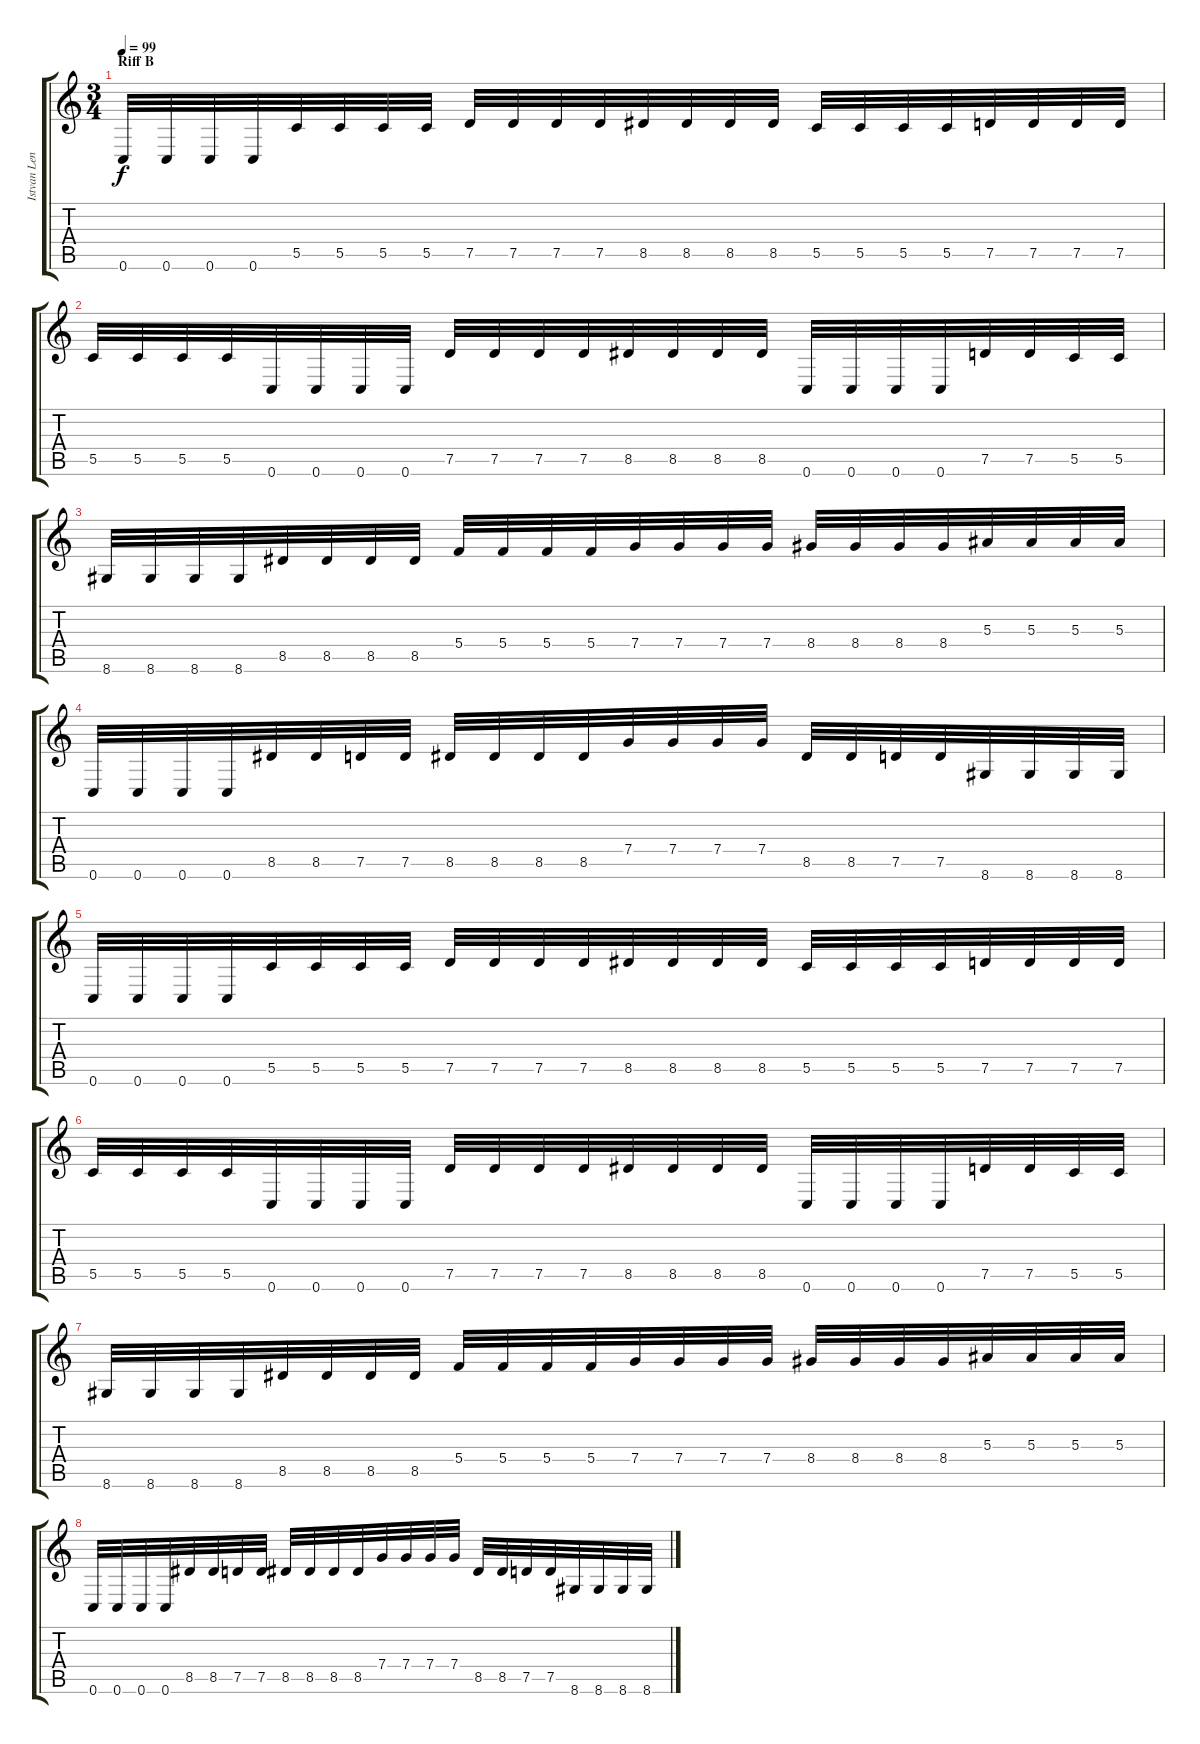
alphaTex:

\track ("Istvan Lendvay (Lead)" "Istvan Len") {instrument overdrivenguitar}
\staff {score tabs}
\tuning (D4 A3 F3 C3 G2 C2) {hide}
\ts (3 4)
\section ("" "Riff B")
\tempo 99
\clef g2
\ks c
0.6.32{dy f} 0.6.32 0.6.32 0.6.32 5.5.32 5.5.32 5.5.32 5.5.32 7.5.32 7.5.32 7.5.32 7.5.32 8.5.32 8.5.32 8.5.32 8.5.32 5.5.32 5.5.32 5.5.32 5.5.32 7.5.32 7.5.32 7.5.32 7.5.32 |
5.5.32 5.5.32 5.5.32 5.5.32 0.6.32 0.6.32 0.6.32 0.6.32 7.5.32 7.5.32 7.5.32 7.5.32 8.5.32 8.5.32 8.5.32 8.5.32 0.6.32 0.6.32 0.6.32 0.6.32 7.5.32 7.5.32 5.5.32 5.5.32 |
8.6.32 8.6.32 8.6.32 8.6.32 8.5.32 8.5.32 8.5.32 8.5.32 5.4.32 5.4.32 5.4.32 5.4.32 7.4.32 7.4.32 7.4.32 7.4.32 8.4.32 8.4.32 8.4.32 8.4.32 5.3.32 5.3.32 5.3.32 5.3.32 |
0.6.32 0.6.32 0.6.32 0.6.32 8.5.32 8.5.32 7.5.32 7.5.32 8.5.32 8.5.32 8.5.32 8.5.32 7.4.32 7.4.32 7.4.32 7.4.32 8.5.32 8.5.32 7.5.32 7.5.32 8.6.32 8.6.32 8.6.32 8.6.32 |
0.6.32 0.6.32 0.6.32 0.6.32 5.5.32 5.5.32 5.5.32 5.5.32 7.5.32 7.5.32 7.5.32 7.5.32 8.5.32 8.5.32 8.5.32 8.5.32 5.5.32 5.5.32 5.5.32 5.5.32 7.5.32 7.5.32 7.5.32 7.5.32 |
5.5.32 5.5.32 5.5.32 5.5.32 0.6.32 0.6.32 0.6.32 0.6.32 7.5.32 7.5.32 7.5.32 7.5.32 8.5.32 8.5.32 8.5.32 8.5.32 0.6.32 0.6.32 0.6.32 0.6.32 7.5.32 7.5.32 5.5.32 5.5.32 |
8.6.32 8.6.32 8.6.32 8.6.32 8.5.32 8.5.32 8.5.32 8.5.32 5.4.32 5.4.32 5.4.32 5.4.32 7.4.32 7.4.32 7.4.32 7.4.32 8.4.32 8.4.32 8.4.32 8.4.32 5.3.32 5.3.32 5.3.32 5.3.32 |
0.6.32 0.6.32 0.6.32 0.6.32 8.5.32 8.5.32 7.5.32 7.5.32 8.5.32 8.5.32 8.5.32 8.5.32 7.4.32 7.4.32 7.4.32 7.4.32 8.5.32 8.5.32 7.5.32 7.5.32 8.6.32 8.6.32 8.6.32 8.6.32
